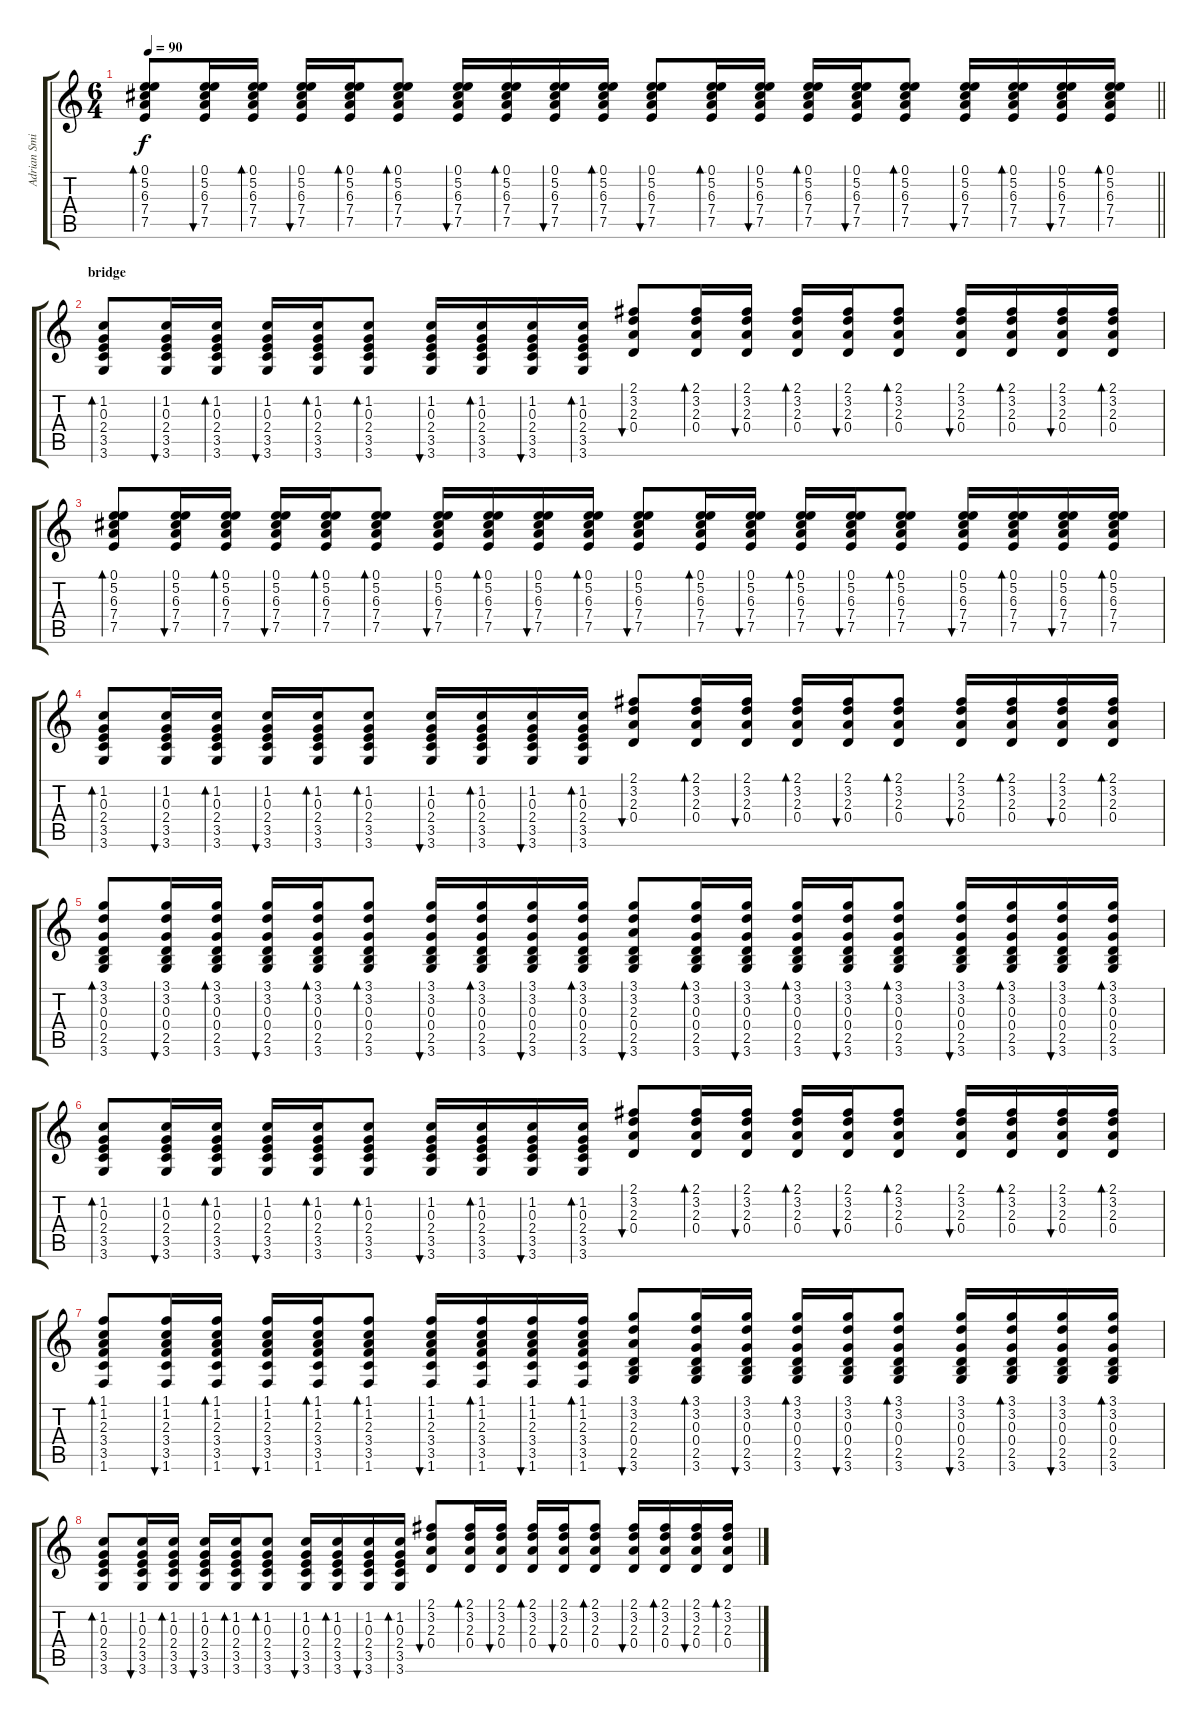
\track ("Adrian Smith" "Adrian Smi") {instrument acousticguitarsteel}
\staff {score tabs}
\tuning (E4 B3 G3 D3 A2 E2) {hide}
\ts (6 4)
\tempo 90
\clef g2
\barLineRight lightlight
\ks c
(0.1 5.2 6.3 7.4 7.5).8{bd 60 dy f} (0.1 5.2 6.3 7.4 7.5).16{bu 60} (0.1 5.2 6.3 7.4 7.5).16{bd 60} (0.1 5.2 6.3 7.4 7.5).16{bu 60} (0.1 5.2 6.3 7.4 7.5).16{bd 60} (0.1 5.2 6.3 7.4 7.5).8{bd 60} (0.1 5.2 6.3 7.4 7.5).16{bu 60} (0.1 5.2 6.3 7.4 7.5).16{bd 60} (0.1 5.2 6.3 7.4 7.5).16{bu 60} (0.1 5.2 6.3 7.4 7.5).16{bd 60} (0.1 5.2 6.3 7.4 7.5).8{bu 60} (0.1 5.2 6.3 7.4 7.5).16{bd 60} (0.1 5.2 6.3 7.4 7.5).16{bu 60} (0.1 5.2 6.3 7.4 7.5).16{bd 60} (0.1 5.2 6.3 7.4 7.5).16{bu 60} (0.1 5.2 6.3 7.4 7.5).8{bd 60} (0.1 5.2 6.3 7.4 7.5).16{bu 60} (0.1 5.2 6.3 7.4 7.5).16{bd 60} (0.1 5.2 6.3 7.4 7.5).16{bu 60} (0.1 5.2 6.3 7.4 7.5).16{bd 60} |
\section ("" "bridge")
(1.2 0.3 2.4 3.5 3.6).8{bd 60} (1.2 0.3 2.4 3.5 3.6).16{bu 60} (1.2 0.3 2.4 3.5 3.6).16{bd 60} (1.2 0.3 2.4 3.5 3.6).16{bu 60} (1.2 0.3 2.4 3.5 3.6).16{bd 60} (1.2 0.3 2.4 3.5 3.6).8{bd 60} (1.2 0.3 2.4 3.5 3.6).16{bu 60} (1.2 0.3 2.4 3.5 3.6).16{bd 60} (1.2 0.3 2.4 3.5 3.6).16{bu 60} (1.2 0.3 2.4 3.5 3.6).16{bd 60} (2.1 3.2 2.3 0.4).8{bu 60} (2.1 3.2 2.3 0.4).16{bd 60} (2.1 3.2 2.3 0.4).16{bu 60} (2.1 3.2 2.3 0.4).16{bd 60} (2.1 3.2 2.3 0.4).16{bu 60} (2.1 3.2 2.3 0.4).8{bd 60} (2.1 3.2 2.3 0.4).16{bu 60} (2.1 3.2 2.3 0.4).16{bd 60} (2.1 3.2 2.3 0.4).16{bu 60} (2.1 3.2 2.3 0.4).16{bd 60} |
(0.1 5.2 6.3 7.4 7.5).8{bd 60} (0.1 5.2 6.3 7.4 7.5).16{bu 60} (0.1 5.2 6.3 7.4 7.5).16{bd 60} (0.1 5.2 6.3 7.4 7.5).16{bu 60} (0.1 5.2 6.3 7.4 7.5).16{bd 60} (0.1 5.2 6.3 7.4 7.5).8{bd 60} (0.1 5.2 6.3 7.4 7.5).16{bu 60} (0.1 5.2 6.3 7.4 7.5).16{bd 60} (0.1 5.2 6.3 7.4 7.5).16{bu 60} (0.1 5.2 6.3 7.4 7.5).16{bd 60} (0.1 5.2 6.3 7.4 7.5).8{bu 60} (0.1 5.2 6.3 7.4 7.5).16{bd 60} (0.1 5.2 6.3 7.4 7.5).16{bu 60} (0.1 5.2 6.3 7.4 7.5).16{bd 60} (0.1 5.2 6.3 7.4 7.5).16{bu 60} (0.1 5.2 6.3 7.4 7.5).8{bd 60} (0.1 5.2 6.3 7.4 7.5).16{bu 60} (0.1 5.2 6.3 7.4 7.5).16{bd 60} (0.1 5.2 6.3 7.4 7.5).16{bu 60} (0.1 5.2 6.3 7.4 7.5).16{bd 60} |
(1.2 0.3 2.4 3.5 3.6).8{bd 60} (1.2 0.3 2.4 3.5 3.6).16{bu 60} (1.2 0.3 2.4 3.5 3.6).16{bd 60} (1.2 0.3 2.4 3.5 3.6).16{bu 60} (1.2 0.3 2.4 3.5 3.6).16{bd 60} (1.2 0.3 2.4 3.5 3.6).8{bd 60} (1.2 0.3 2.4 3.5 3.6).16{bu 60} (1.2 0.3 2.4 3.5 3.6).16{bd 60} (1.2 0.3 2.4 3.5 3.6).16{bu 60} (1.2 0.3 2.4 3.5 3.6).16{bd 60} (2.1 3.2 2.3 0.4).8{bu 60} (2.1 3.2 2.3 0.4).16{bd 60} (2.1 3.2 2.3 0.4).16{bu 60} (2.1 3.2 2.3 0.4).16{bd 60} (2.1 3.2 2.3 0.4).16{bu 60} (2.1 3.2 2.3 0.4).8{bd 60} (2.1 3.2 2.3 0.4).16{bu 60} (2.1 3.2 2.3 0.4).16{bd 60} (2.1 3.2 2.3 0.4).16{bu 60} (2.1 3.2 2.3 0.4).16{bd 60} |
(3.1 3.2 0.3 0.4 2.5 3.6).8{bd 60} (3.1 3.2 0.3 0.4 2.5 3.6).16{bu 60} (3.1 3.2 0.3 0.4 2.5 3.6).16{bd 60} (3.1 3.2 0.3 0.4 2.5 3.6).16{bu 60} (3.1 3.2 0.3 0.4 2.5 3.6).16{bd 60} (3.1 3.2 0.3 0.4 2.5 3.6).8{bd 60} (3.1 3.2 0.3 0.4 2.5 3.6).16{bu 60} (3.1 3.2 0.3 0.4 2.5 3.6).16{bd 60} (3.1 3.2 0.3 0.4 2.5 3.6).16{bu 60} (3.1 3.2 0.3 0.4 2.5 3.6).16{bd 60} (3.1 3.2 2.3 0.4 2.5 3.6).8{bu 60} (3.1 3.2 0.3 0.4 2.5 3.6).16{bd 60} (3.1 3.2 0.3 0.4 2.5 3.6).16{bu 60} (3.1 3.2 0.3 0.4 2.5 3.6).16{bd 60} (3.1 3.2 0.3 0.4 2.5 3.6).16{bu 60} (3.1 3.2 0.3 0.4 2.5 3.6).8{bd 60} (3.1 3.2 0.3 0.4 2.5 3.6).16{bu 60} (3.1 3.2 0.3 0.4 2.5 3.6).16{bd 60} (3.1 3.2 0.3 0.4 2.5 3.6).16{bu 60} (3.1 3.2 0.3 0.4 2.5 3.6).16{bd 60} |
(1.2 0.3 2.4 3.5 3.6).8{bd 60} (1.2 0.3 2.4 3.5 3.6).16{bu 60} (1.2 0.3 2.4 3.5 3.6).16{bd 60} (1.2 0.3 2.4 3.5 3.6).16{bu 60} (1.2 0.3 2.4 3.5 3.6).16{bd 60} (1.2 0.3 2.4 3.5 3.6).8{bd 60} (1.2 0.3 2.4 3.5 3.6).16{bu 60} (1.2 0.3 2.4 3.5 3.6).16{bd 60} (1.2 0.3 2.4 3.5 3.6).16{bu 60} (1.2 0.3 2.4 3.5 3.6).16{bd 60} (2.1 3.2 2.3 0.4).8{bu 60} (2.1 3.2 2.3 0.4).16{bd 60} (2.1 3.2 2.3 0.4).16{bu 60} (2.1 3.2 2.3 0.4).16{bd 60} (2.1 3.2 2.3 0.4).16{bu 60} (2.1 3.2 2.3 0.4).8{bd 60} (2.1 3.2 2.3 0.4).16{bu 60} (2.1 3.2 2.3 0.4).16{bd 60} (2.1 3.2 2.3 0.4).16{bu 60} (2.1 3.2 2.3 0.4).16{bd 60} |
(1.1 1.2 2.3 3.4 3.5 1.6).8{bd 60} (1.1 1.2 2.3 3.4 3.5 1.6).16{bu 60} (1.1 1.2 2.3 3.4 3.5 1.6).16{bd 60} (1.1 1.2 2.3 3.4 3.5 1.6).16{bu 60} (1.1 1.2 2.3 3.4 3.5 1.6).16{bd 60} (1.1 1.2 2.3 3.4 3.5 1.6).8{bd 60} (1.1 1.2 2.3 3.4 3.5 1.6).16{bu 60} (1.1 1.2 2.3 3.4 3.5 1.6).16{bd 60} (1.1 1.2 2.3 3.4 3.5 1.6).16{bu 60} (1.1 1.2 2.3 3.4 3.5 1.6).16{bd 60} (3.1 3.2 2.3 0.4 2.5 3.6).8{bu 60} (3.1 3.2 0.3 0.4 2.5 3.6).16{bd 60} (3.1 3.2 0.3 0.4 2.5 3.6).16{bu 60} (3.1 3.2 0.3 0.4 2.5 3.6).16{bd 60} (3.1 3.2 0.3 0.4 2.5 3.6).16{bu 60} (3.1 3.2 0.3 0.4 2.5 3.6).8{bd 60} (3.1 3.2 0.3 0.4 2.5 3.6).16{bu 60} (3.1 3.2 0.3 0.4 2.5 3.6).16{bd 60} (3.1 3.2 0.3 0.4 2.5 3.6).16{bu 60} (3.1 3.2 0.3 0.4 2.5 3.6).16{bd 60} |
(1.2 0.3 2.4 3.5 3.6).8{bd 60} (1.2 0.3 2.4 3.5 3.6).16{bu 60} (1.2 0.3 2.4 3.5 3.6).16{bd 60} (1.2 0.3 2.4 3.5 3.6).16{bu 60} (1.2 0.3 2.4 3.5 3.6).16{bd 60} (1.2 0.3 2.4 3.5 3.6).8{bd 60} (1.2 0.3 2.4 3.5 3.6).16{bu 60} (1.2 0.3 2.4 3.5 3.6).16{bd 60} (1.2 0.3 2.4 3.5 3.6).16{bu 60} (1.2 0.3 2.4 3.5 3.6).16{bd 60} (2.1 3.2 2.3 0.4).8{bu 60} (2.1 3.2 2.3 0.4).16{bd 60} (2.1 3.2 2.3 0.4).16{bu 60} (2.1 3.2 2.3 0.4).16{bd 60} (2.1 3.2 2.3 0.4).16{bu 60} (2.1 3.2 2.3 0.4).8{bd 60} (2.1 3.2 2.3 0.4).16{bu 60} (2.1 3.2 2.3 0.4).16{bd 60} (2.1 3.2 2.3 0.4).16{bu 60} (2.1 3.2 2.3 0.4).16{bd 60}
